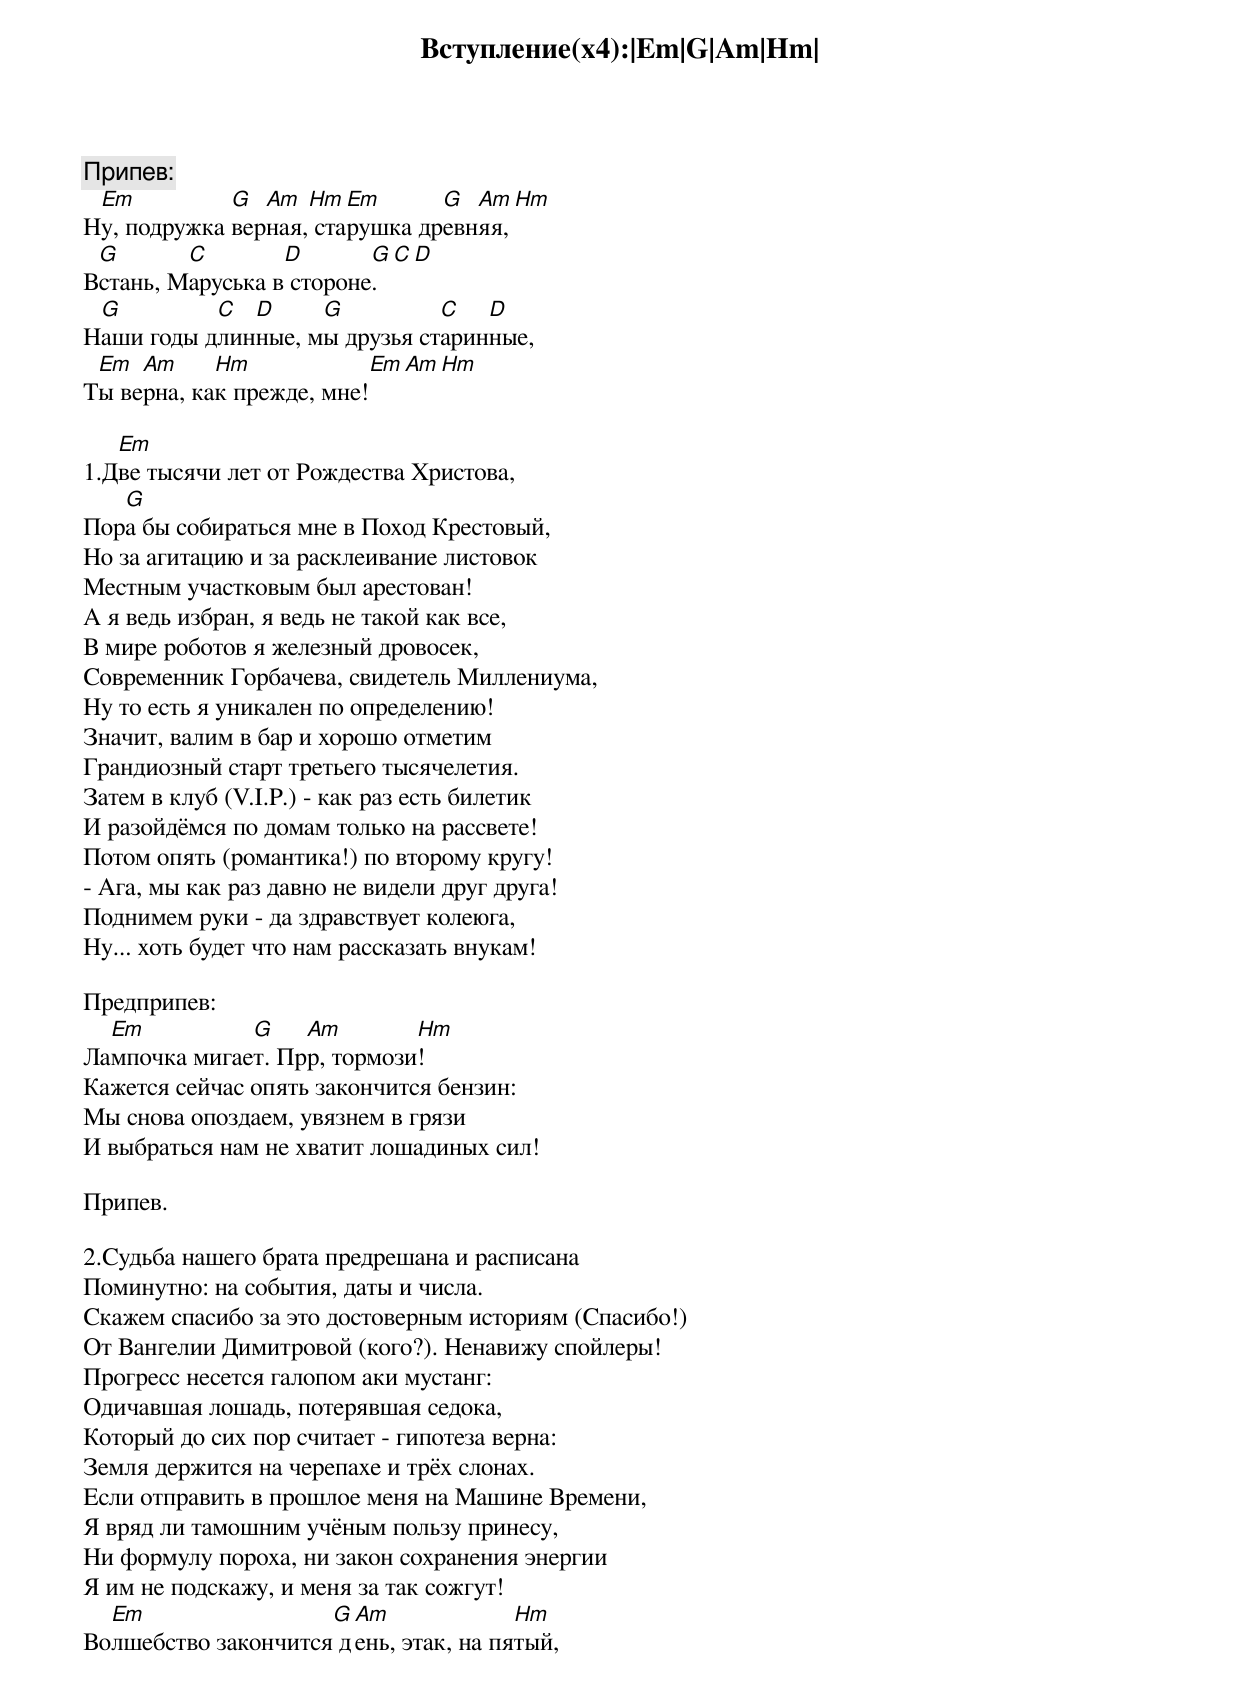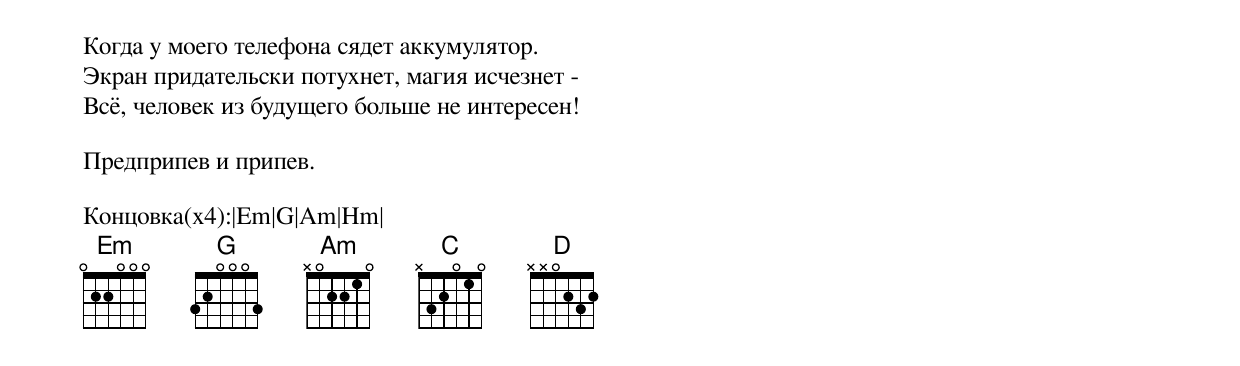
Вступление(x4):|Em|G|Am|Hm|

Припев:
 Em          G  Am  Hm  Em      G  Am  Hm
Hу, подружка верная, старушка древняя,
 G       C        D       G C D
Встань, Маруська в стороне.
 G         C  D     G          C   D
Hаши годы длинные, мы друзья старинные,
 Em  Am     Hm            Em Am  Hm
Ты верна, как прежде, мне!

   Em
1.Две тысячи лет от Рождества Христова,
   G
Пора бы собираться мне в Поход Крестовый,
Но за агитацию и за расклеивание листовок
Местным участковым был арестован!
А я ведь избран, я ведь не такой как все,
В мире роботов я железный дровосек,
Современник Горбачева, свидетель Миллениума,
Ну то есть я уникален по определению!
Значит, валим в бар и хорошо отметим
Грандиозный старт третьего тысячелетия.
Затем в клуб (V.I.P.) - как раз есть билетик
И разойдёмся по домам только на рассвете!
Потом опять (романтика!) по второму кругу!
- Ага, мы как раз давно не видели друг друга!
Поднимем руки - да здравствует колеюга,
Ну... хоть будет что нам рассказать внукам!

Предприпев:
  Em          G    Am        Hm
Лампочка мигает. Прр, тормози!
Кажется сейчас опять закончится бензин:
Мы снова опоздаем, увязнем в грязи
И выбраться нам не хватит лошадиных сил!

Припев.

2.Судьба нашего брата предрешана и расписана
Поминутно: на события, даты и числа.
Скажем спасибо за это достоверным историям (Спасибо!)
От Вангелии Димитровой (кого?). Ненавижу спойлеры!
Прогресс несется галопом аки мустанг:
Одичавшая лошадь, потерявшая седока,
Который до сих пор считает - гипотеза верна:
Земля держится на черепахе и трёх слонах.
Если отправить в прошлое меня на Машине Времени,
Я вряд ли тамошним учёным пользу принесу,
Ни формулу пороха, ни закон сохранения энергии
Я им не подскажу, и меня за так сожгут!
  Em                 G Am              Hm
Волшебство закончится день, этак, на пятый,
Когда у моего телефона сядет аккумулятор.
Экран придательски потухнет, магия исчезнет -
Всё, человек из будущего больше не интересен!

Предприпев и припев.

Концовка(x4):|Em|G|Am|Hm|
